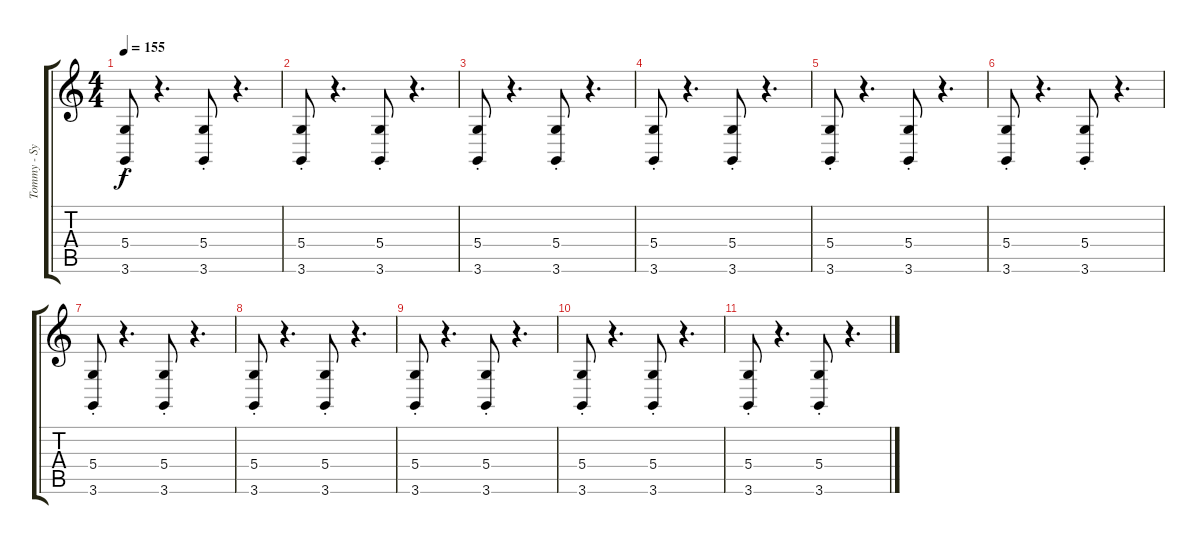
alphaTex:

\track ("Tommy - Synth" "Tommy - Sy") {instrument stringensemble1}
\staff {score tabs}
\tuning (E4 B3 G3 D3 A2 E2) {hide}
\ts (4 4)
\tempo 155
\clef g2
\ks c
(5.4{st} 3.6{st}).8{dy f} r.4{d} (5.4{st} 3.6{st}).8 r.4{d} |
(5.4{st} 3.6{st}).8 r.4{d} (5.4{st} 3.6{st}).8 r.4{d} |
(5.4{st} 3.6{st}).8 r.4{d} (5.4{st} 3.6{st}).8 r.4{d} |
(5.4{st} 3.6{st}).8 r.4{d} (5.4{st} 3.6{st}).8 r.4{d} |
(5.4{st} 3.6{st}).8 r.4{d} (5.4{st} 3.6{st}).8 r.4{d} |
(5.4{st} 3.6{st}).8 r.4{d} (5.4{st} 3.6{st}).8 r.4{d} |
(5.4{st} 3.6{st}).8 r.4{d} (5.4{st} 3.6{st}).8 r.4{d} |
(5.4{st} 3.6{st}).8 r.4{d} (5.4{st} 3.6{st}).8 r.4{d} |
(5.4{st} 3.6{st}).8 r.4{d} (5.4{st} 3.6{st}).8 r.4{d} |
(5.4{st} 3.6{st}).8 r.4{d} (5.4{st} 3.6{st}).8 r.4{d} |
(5.4{st} 3.6{st}).8 r.4{d} (5.4{st} 3.6{st}).8 r.4{d}
